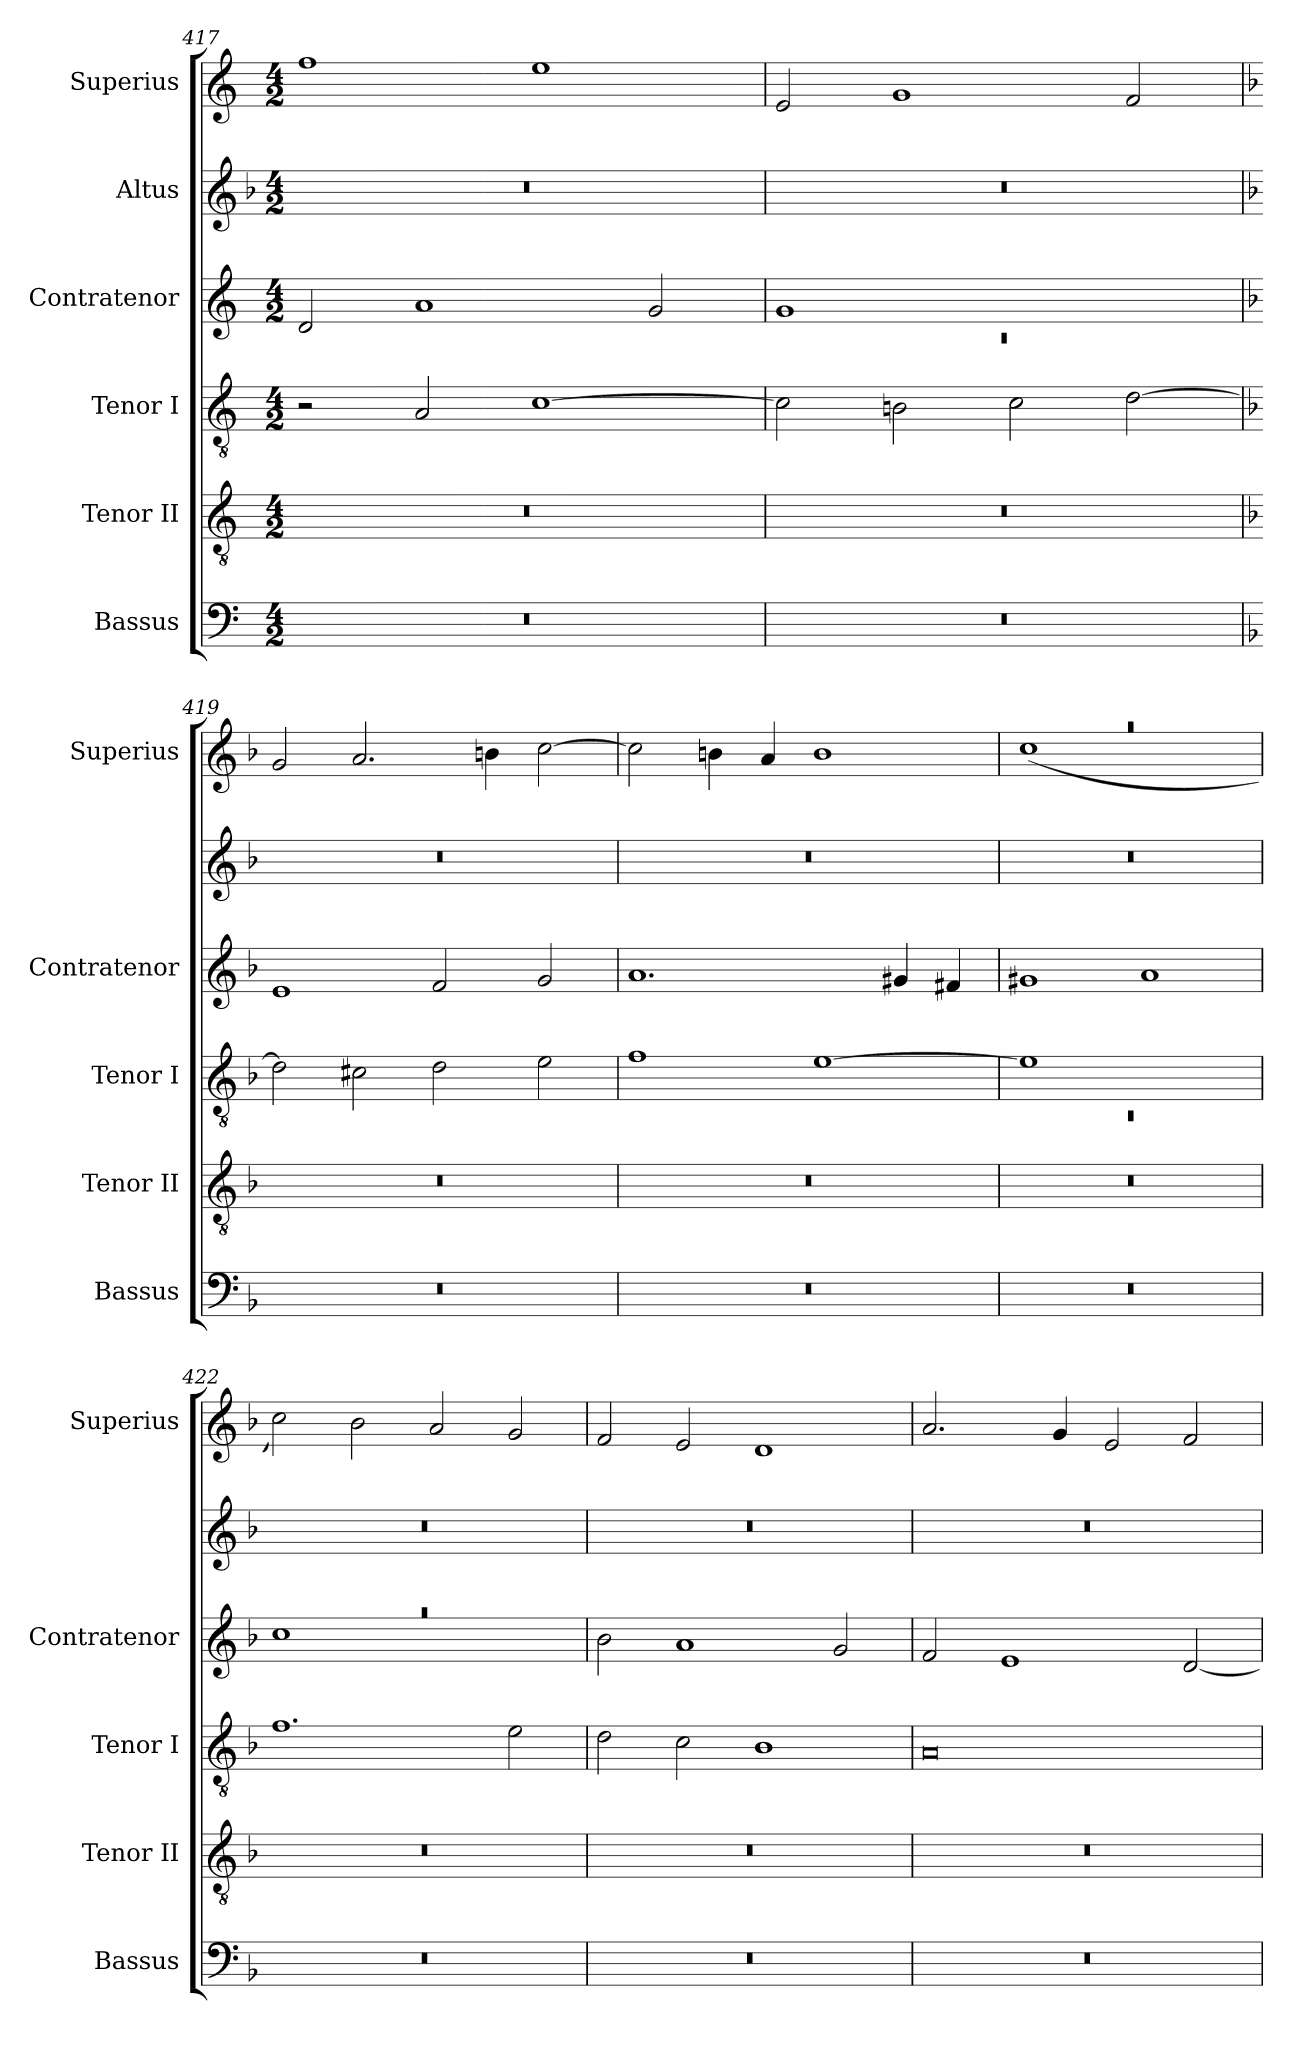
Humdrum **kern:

**kern	**kern	**kern	**kern	**kern	**kern
*part6	*part5	*part4	*part3	*part2	*part1
*staff6	*staff5	*staff4	*staff3	*staff2	*staff1
*I"Bassus	*I"Tenor II	*I"Tenor I	*I"Contratenor	*I"Altus	*I"Superius
*I'Bassus	*I'Tenor II	*I'Tenor I	*I'Contratenor	*	*I'Superius
*clefF4	*clefGv2	*clefGv2	*clefG2	*clefG2	*clefG2
*k[]	*k[]	*k[]	*k[]	*k[b-]	*k[]
*C:	*C:	*C:	*C:	*F:	*C:
*M4/2	*M4/2	*M4/2	*M4/2	*M4/2	*M4/2
=417	=417	=417	=417	=417	=417
0r	0r	2r	2d/	0r	1ff
.	.	2A/	1a	.	.
.	.	[>1c	.	.	1ee
.	.	.	2g/	.	.
=418	=418	=418	=418	=418	=418
*	*	*	*^	*	*
!	!	!	!	!LO:N:vis=1	!	!
0r	0r	2c\]	1g	0rc	0r	2e/
.	.	2Bn\	.	.	.	1g
.	.	2c\	1ryy	.	.	.
.	.	[<2d\	.	.	.	2f/
*	*	*	*v	*v	*	*
!!LO:LB:g=z
=419	=419	=419	=419	=419	=419
*k[b-]	*k[b-]	*k[b-]	*k[b-]	*	*k[b-]
*F:	*F:	*F:	*F:	*	*F:
0r	0r	2d\]	1e	0r	2g/
.	.	2c#X\	.	.	2.a/
.	.	2d\	2f/	.	.
.	.	.	.	.	4bn\
.	.	2e\	2g/	.	[>2cc\
=420	=420	=420	=420	=420	=420
0r	0r	1f	1.a	0r	2cc\]
.	.	.	.	.	4bn\
.	.	.	.	.	4a/
.	.	[>1e	.	.	1b
.	.	.	4g#X/	.	.
.	.	.	4f#X/	.	.
=421	=421	=421	=421	=421	=421
*	*	*^	*	*	*
!	!	!	!LO:N:vis=1	!	!	!LO:N:vis=1
*	*	*	*	*	*	*^
0r	0r	1e]	0rC	1g#X	0r	0raa	(>1cc
.	.	1ryy	.	1a	.	.	1ryy
*	*	*v	*v	*	*	*	*
=422	=422	=422	=422	=422	=422	=422
!	!	!	!LO:N:vis=1	!	!	!
*	*	*	*^	*	*v	*v
0r	0r	1.f	0raa	1cc	0r	2cc\)
.	.	.	.	.	.	2b-\
.	.	.	.	1ryy	.	2a/
.	.	2e\	.	.	.	2g/
*	*	*	*v	*v	*	*
=423	=423	=423	=423	=423	=423
0r	0r	2d\	2b-\	0r	2f/
.	.	2c\	1a	.	2e/
.	.	1B-	.	.	1d
.	.	.	2g/	.	.
=424	=424	=424	=424	=424	=424
0r	0r	0A	2f/	0r	2.a/
.	.	.	1e	.	.
.	.	.	.	.	4g/
.	.	.	.	.	2e/
.	.	.	[<2d/	.	2f/
=	=	=	=	=	=
*-	*-	*-	*-	*-	*-
